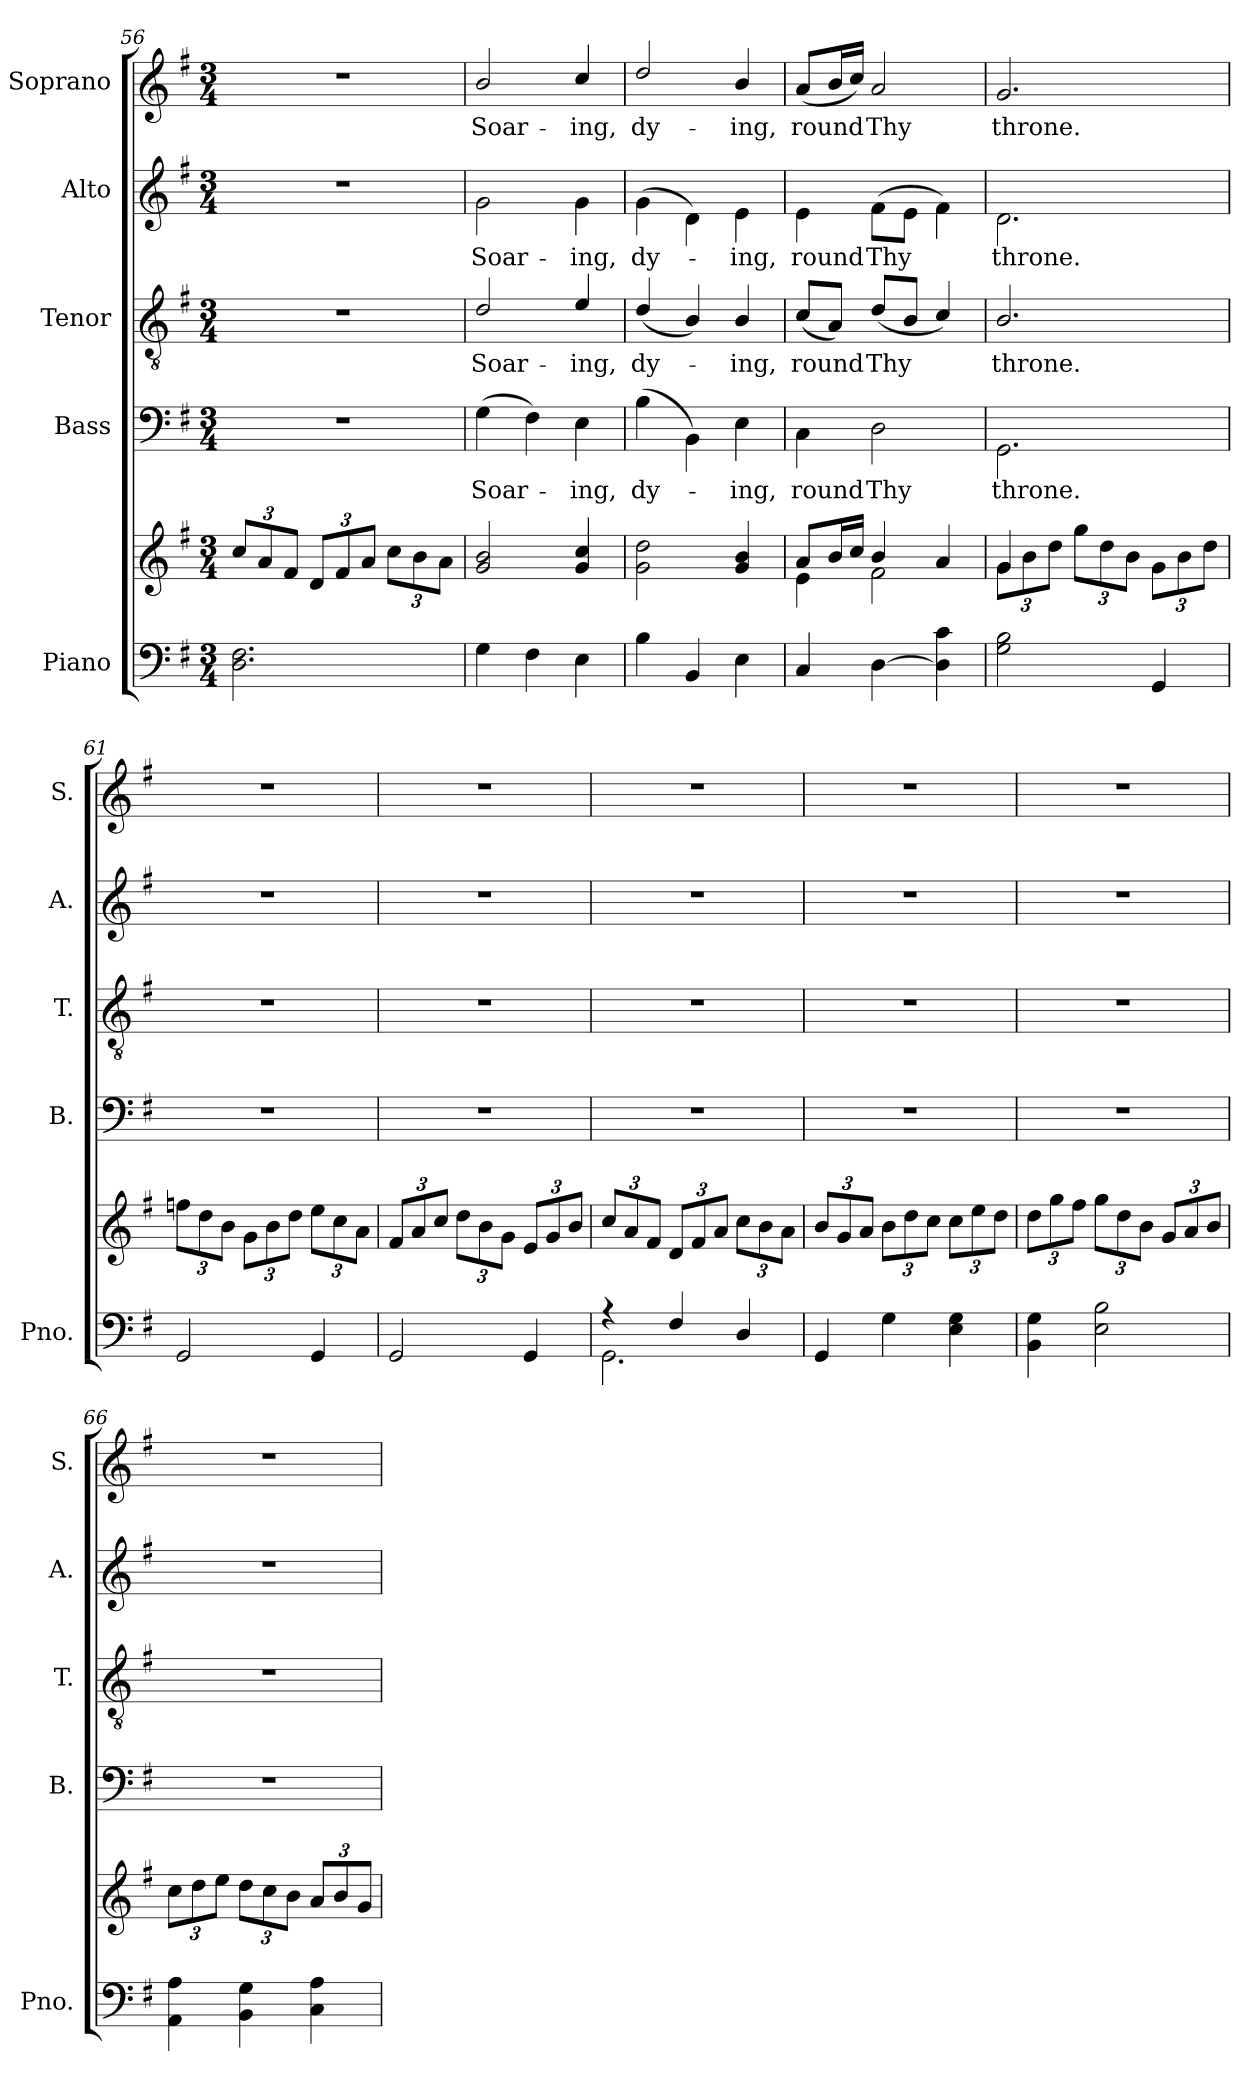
**kern	**kern	**kern	**text	**kern	**text	**kern	**text	**kern	**text
*part5	*part5	*part4	*part4	*part3	*part3	*part2	*part2	*part1	*part1
*staff6	*staff5	*staff4	*staff4	*staff3	*staff3	*staff2	*staff2	*staff1	*staff1
*I"Piano	*	*I"Bass	*	*I"Tenor	*	*I"Alto	*	*I"Soprano	*
*I'Pno.	*	*I'B.	*	*I'T.	*	*I'A.	*	*I'S.	*
*clefF4	*clefG2	*clefF4	*	*clefGv2	*	*clefG2	*	*clefG2	*
*k[f#]	*k[f#]	*k[f#]	*	*k[f#]	*	*k[f#]	*	*k[f#]	*
*G:	*G:	*G:	*	*G:	*	*G:	*	*G:	*
*M3/4	*M3/4	*M3/4	*	*M3/4	*	*M3/4	*	*M3/4	*
*	*Xbrackettup	*	*	*	*	*	*	*	*
=56	=56	=56	=56	=56	=56	=56	=56	=56	=56
2.D\ 2.F#\	12cc/L	2.r	.	2.r	.	2.r	.	2.r	.
.	12a/	.	.	.	.	.	.	.	.
.	12f#/J	.	.	.	.	.	.	.	.
.	12d/L	.	.	.	.	.	.	.	.
.	12f#/	.	.	.	.	.	.	.	.
.	12a/J	.	.	.	.	.	.	.	.
.	12cc\L	.	.	.	.	.	.	.	.
.	12b\	.	.	.	.	.	.	.	.
.	12a\J	.	.	.	.	.	.	.	.
=57	=57	=57	=57	=57	=57	=57	=57	=57	=57
!	!	!	!LO:LY:b	!	!LO:LY:b	!	!LO:LY:b	!	!LO:LY:b
4G\	2g/ 2b/	(>4G\	Soar-	2d/	Soar-	2g\	Soar-	2b/	Soar-
4F#\	.	4F#\)	.	.	.	.	.	.	.
!	!	!	!LO:LY:b	!	!LO:LY:b	!	!LO:LY:b	!	!LO:LY:b
4E\	4g/ 4cc/	4E\	-ing,	4e/	-ing,	4g\	-ing,	4cc/	-ing,
=58	=58	=58	=58	=58	=58	=58	=58	=58	=58
!	!	!	!LO:LY:b	!	!LO:LY:b	!	!LO:LY:b	!	!LO:LY:b
4B\	2g\ 2dd\	(>4B\	dy-	(<4d/	dy-	(>4g\	dy-	2dd/	dy-
4BB/	.	4BB\)	.	4B/)	.	4d\)	.	.	.
!	!	!	!LO:LY:b	!	!LO:LY:b	!	!LO:LY:b	!	!LO:LY:b
4E\	4g/ 4b/	4E\	-ing,	4B/	-ing,	4e\	-ing,	4b/	-ing,
=59	=59	=59	=59	=59	=59	=59	=59	=59	=59
*	*^	*	*	*	*	*	*	*	*
!	!	!	!	!LO:LY:b	!	!LO:LY:b	!	!LO:LY:b	!	!LO:LY:b
4C/	8a/L	4e\	4C\	round	(<8c/L	round	4e\	round	(<8a/L	round
.	16b/L	.	.	.	8A/J)	.	.	.	16b/L	.
.	16cc/JJ	.	.	.	.	.	.	.	16cc/JJ)	.
!	!	!	!	!LO:LY:b	!	!LO:LY:b	!	!LO:LY:b	!	!LO:LY:b
[4D\	4b/	2f#\	2D\	Thy	(<8d/L	Thy	(>8f#\L	Thy	2a/	Thy
.	.	.	.	.	8B/J	.	8e\J	.	.	.
4D\] 4c\	4a/	.	.	.	4c/)	.	4f#\)	.	.	.
=60	=60	=60	=60	=60	=60	=60	=60	=60	=60	=60
!	!	!	!	!LO:LY:b	!	!LO:LY:b	!	!LO:LY:b	!	!LO:LY:b
2G\ 2B\	4g/	12g\L	2.GG\	throne.	2.B/	throne.	2.d\	throne.	2.g/	throne.
.	.	12b\	.	.	.	.	.	.	.	.
.	.	12dd\J	.	.	.	.	.	.	.	.
.	2ryy	12gg\L	.	.	.	.	.	.	.	.
.	.	12dd\	.	.	.	.	.	.	.	.
.	.	12b\J	.	.	.	.	.	.	.	.
4GG/	.	12g\L	.	.	.	.	.	.	.	.
.	.	12b\	.	.	.	.	.	.	.	.
.	.	12dd\J	.	.	.	.	.	.	.	.
*	*v	*v	*	*	*	*	*	*	*	*
!!LO:LB:g=z
=61	=61	=61	=61	=61	=61	=61	=61	=61	=61
2GG/	12ffn\L	2.r	.	2.r	.	2.r	.	2.r	.
.	12dd\	.	.	.	.	.	.	.	.
.	12b\J	.	.	.	.	.	.	.	.
.	12g\L	.	.	.	.	.	.	.	.
.	12b\	.	.	.	.	.	.	.	.
.	12dd\J	.	.	.	.	.	.	.	.
4GG/	12ee\L	.	.	.	.	.	.	.	.
.	12cc\	.	.	.	.	.	.	.	.
.	12a\J	.	.	.	.	.	.	.	.
=62	=62	=62	=62	=62	=62	=62	=62	=62	=62
2GG/	12f#i/L	2.r	.	2.r	.	2.r	.	2.r	.
.	12a/	.	.	.	.	.	.	.	.
.	12cc/J	.	.	.	.	.	.	.	.
.	12dd\L	.	.	.	.	.	.	.	.
.	12b\	.	.	.	.	.	.	.	.
.	12g\J	.	.	.	.	.	.	.	.
4GG/	12e/L	.	.	.	.	.	.	.	.
.	12g/	.	.	.	.	.	.	.	.
.	12b/J	.	.	.	.	.	.	.	.
=63	=63	=63	=63	=63	=63	=63	=63	=63	=63
*^	*	*	*	*	*	*	*	*	*
4r	2.GG\	12cc/L	2.r	.	2.r	.	2.r	.	2.r	.
.	.	12a/	.	.	.	.	.	.	.	.
.	.	12f#/J	.	.	.	.	.	.	.	.
4F#/	.	12d/L	.	.	.	.	.	.	.	.
.	.	12f#/	.	.	.	.	.	.	.	.
.	.	12a/J	.	.	.	.	.	.	.	.
4D/	.	12cc\L	.	.	.	.	.	.	.	.
.	.	12b\	.	.	.	.	.	.	.	.
.	.	12a\J	.	.	.	.	.	.	.	.
*v	*v	*	*	*	*	*	*	*	*	*
=64	=64	=64	=64	=64	=64	=64	=64	=64	=64
4GG/	12b/L	2.r	.	2.r	.	2.r	.	2.r	.
.	12g/	.	.	.	.	.	.	.	.
.	12a/J	.	.	.	.	.	.	.	.
4G\	12b\L	.	.	.	.	.	.	.	.
.	12dd\	.	.	.	.	.	.	.	.
.	12cc\J	.	.	.	.	.	.	.	.
4E\ 4G\	12cc\L	.	.	.	.	.	.	.	.
.	12ee\	.	.	.	.	.	.	.	.
.	12dd\J	.	.	.	.	.	.	.	.
=65	=65	=65	=65	=65	=65	=65	=65	=65	=65
4BB\ 4G\	12dd\L	2.r	.	2.r	.	2.r	.	2.r	.
.	12gg\	.	.	.	.	.	.	.	.
.	12ff#\J	.	.	.	.	.	.	.	.
2E\ 2B\	12gg\L	.	.	.	.	.	.	.	.
.	12dd\	.	.	.	.	.	.	.	.
.	12b\J	.	.	.	.	.	.	.	.
.	12g/L	.	.	.	.	.	.	.	.
.	12a/	.	.	.	.	.	.	.	.
.	12b/J	.	.	.	.	.	.	.	.
!!LO:LB:g=z
=66	=66	=66	=66	=66	=66	=66	=66	=66	=66
4AA\ 4A\	12cc\L	2.r	.	2.r	.	2.r	.	2.r	.
.	12dd\	.	.	.	.	.	.	.	.
.	12ee\J	.	.	.	.	.	.	.	.
4BB\ 4G\	12dd\L	.	.	.	.	.	.	.	.
.	12cc\	.	.	.	.	.	.	.	.
.	12b\J	.	.	.	.	.	.	.	.
4C\ 4A\	12a/L	.	.	.	.	.	.	.	.
.	12b/	.	.	.	.	.	.	.	.
.	12g/J	.	.	.	.	.	.	.	.
=	=	=	=	=	=	=	=	=	=
*-	*-	*-	*-	*-	*-	*-	*-	*-	*-
